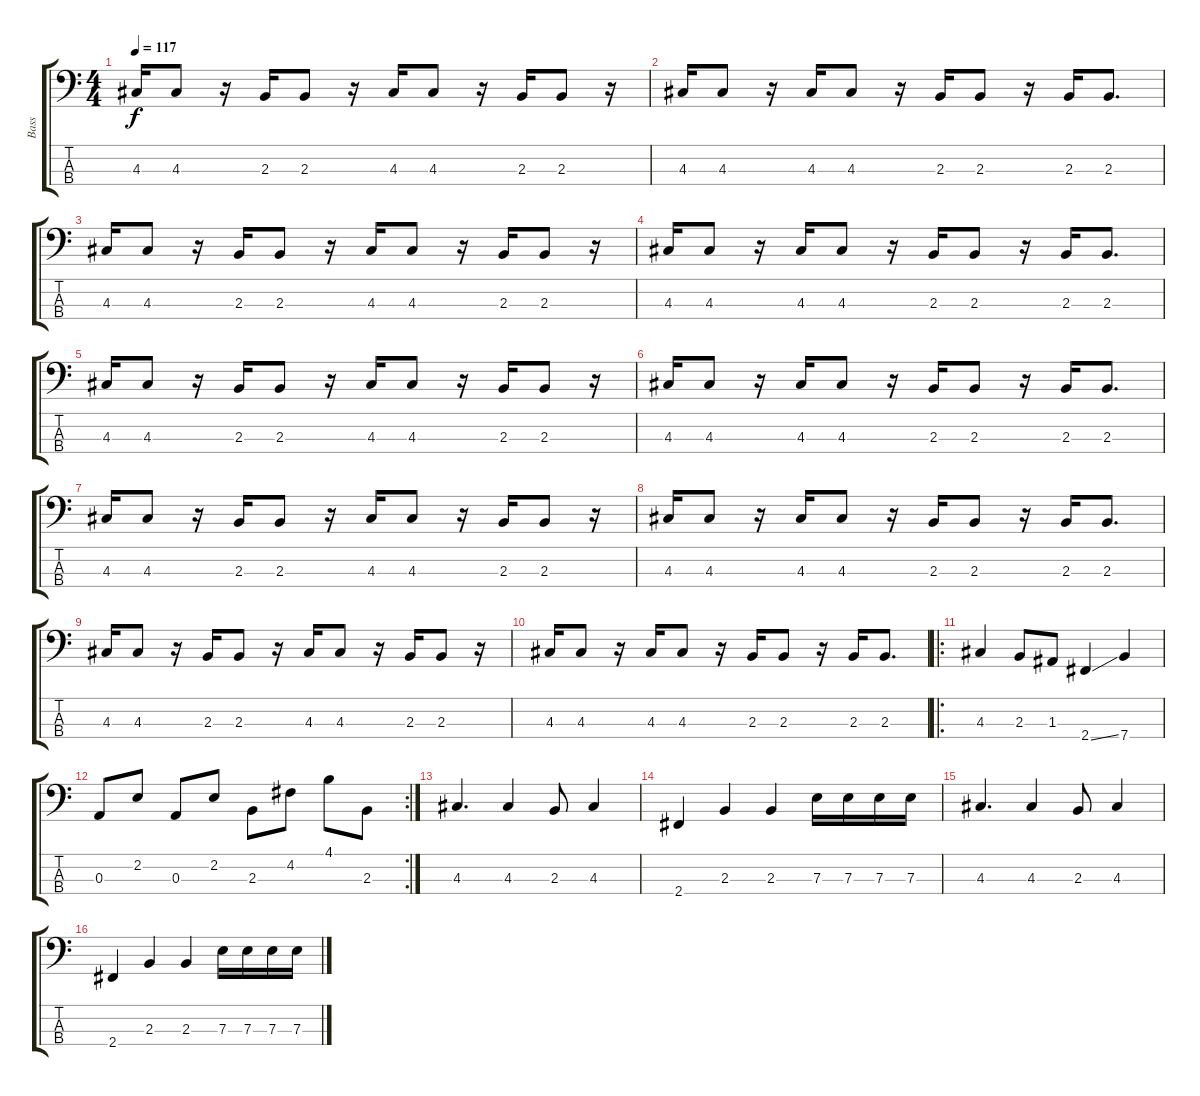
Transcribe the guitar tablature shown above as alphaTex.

\track ("Bass" "Bass") {instrument electricbassfinger}
\staff {score tabs}
\tuning (G2 D2 A1 E1) {hide}
\ts (4 4)
\tempo 117
\clef f4
\ks c
4.3.16{dy f} 4.3.8 r.16 2.3.16 2.3.8 r.16 4.3.16 4.3.8 r.16 2.3.16 2.3.8 r.16 |
4.3.16 4.3.8 r.16 4.3.16 4.3.8 r.16 2.3.16 2.3.8 r.16 2.3.16 2.3.8{d} |
4.3.16 4.3.8 r.16 2.3.16 2.3.8 r.16 4.3.16 4.3.8 r.16 2.3.16 2.3.8 r.16 |
4.3.16 4.3.8 r.16 4.3.16 4.3.8 r.16 2.3.16 2.3.8 r.16 2.3.16 2.3.8{d} |
4.3.16 4.3.8 r.16 2.3.16 2.3.8 r.16 4.3.16 4.3.8 r.16 2.3.16 2.3.8 r.16 |
4.3.16 4.3.8 r.16 4.3.16 4.3.8 r.16 2.3.16 2.3.8 r.16 2.3.16 2.3.8{d} |
4.3.16 4.3.8 r.16 2.3.16 2.3.8 r.16 4.3.16 4.3.8 r.16 2.3.16 2.3.8 r.16 |
4.3.16 4.3.8 r.16 4.3.16 4.3.8 r.16 2.3.16 2.3.8 r.16 2.3.16 2.3.8{d} |
4.3.16 4.3.8 r.16 2.3.16 2.3.8 r.16 4.3.16 4.3.8 r.16 2.3.16 2.3.8 r.16 |
4.3.16 4.3.8 r.16 4.3.16 4.3.8 r.16 2.3.16 2.3.8 r.16 2.3.16 2.3.8{d} |
\ro
4.3.4 2.3.8 1.3.8 2.4{ss}.4 7.4.4 |
\rc 2
0.3.8 2.2.8 0.3.8 2.2.8 2.3.8 4.2.8 4.1.8 2.3.8 |
4.3.4{d volume 12} 4.3.4 2.3.8 4.3.4 |
2.4.4 2.3.4 2.3.4 7.3.16 7.3.16 7.3.16 7.3.16 |
4.3.4{d} 4.3.4 2.3.8 4.3.4 |
2.4.4 2.3.4 2.3.4 7.3.16 7.3.16 7.3.16 7.3.16
